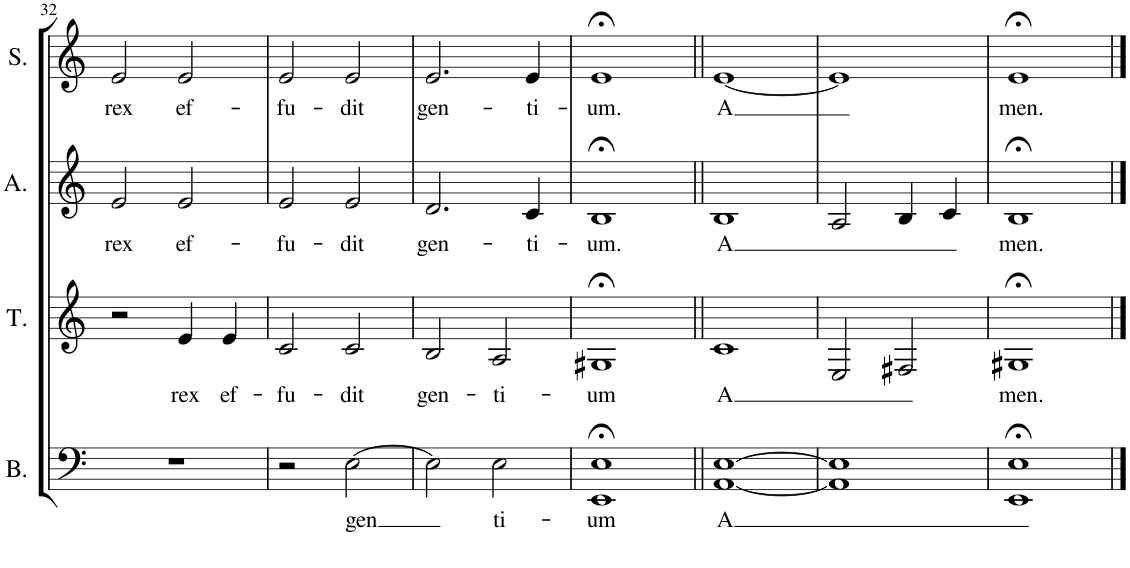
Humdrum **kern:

**kern	**text	**kern	**text	**kern	**text	**kern	**text
*part4	*part4	*part3	*part3	*part2	*part2	*part1	*part1
*staff4	*staff4	*staff3	*staff3	*staff2	*staff2	*staff1	*staff1
*I"Bas.	*	*I"Ténor	*	*I"Alto	*	*I"Sop.	*
*I'B.	*	*I'T.	*	*I'A.	*	*I'S.	*
!!LO:PB:g=z
*clefF4	*	*clefG2	*	*clefG2	*	*clefG2	*
*k[]	*	*k[]	*	*k[]	*	*k[]	*
*M2/2	*	*M2/2	*	*M2/2	*	*M2/2	*
*met(c|)	*	*met(c|)	*	*met(c|)	*	*met(c|)	*
=32	=32	=32	=32	=32	=32	=32	=32
!	!	!	!	!	!LO:LY:b	!	!LO:LY:b
1r	.	2r	.	2e/	rex	2e/	rex
!	!	!	!LO:LY:b	!	!LO:LY:b	!	!LO:LY:b
.	.	4e/	rex	2e/	ef-	2e/	ef-
!	!	!	!LO:LY:b	!	!	!	!
.	.	4e/	ef-	.	.	.	.
=33	=33	=33	=33	=33	=33	=33	=33
!	!	!	!LO:LY:b	!	!LO:LY:b	!	!LO:LY:b
2r	.	2c/	-fu-	2e/	-fu-	2e/	-fu-
!	!LO:LY:b	!	!LO:LY:b	!	!LO:LY:b	!	!LO:LY:b
[2E\	gen	2c/	-dit	2e/	-dit	2e/	-dit
=34	=34	=34	=34	=34	=34	=34	=34
!	!	!	!LO:LY:b	!	!LO:LY:b	!	!LO:LY:b
2E\]	.	2B/	gen-	2.d/	gen-	2.e/	gen-
!	!LO:LY:b	!	!LO:LY:b	!	!	!	!
2E\	ti-	2A/	-ti-	.	.	.	.
!	!	!	!	!	!LO:LY:b	!	!LO:LY:b
.	.	.	.	4c/	-ti-	4e/	-ti-
=35	=35	=35	=35	=35	=35	=35	=35
!	!LO:LY:b	!	!LO:LY:b	!	!LO:LY:b	!	!LO:LY:b
1EE;< 1E;<	-um	1G#X;<	-um	1B;<	-um.	1e;<	-um.
=36||	=36||	=36||	=36||	=36||	=36||	=36||	=36||
!	!LO:LY:b	!	!LO:LY:b	!	!LO:LY:b	!	!LO:LY:b
[1AA [1E	A	1c	A	1B	A	[1e	A
=37	=37	=37	=37	=37	=37	=37	=37
1AA] 1E]	.	2E/	.	2A/	.	1e]	.
.	.	2F#X/	.	4B/	.	.	.
.	.	.	.	4c/	.	.	.
=38	=38	=38	=38	=38	=38	=38	=38
!	!	!	!LO:LY:b	!	!LO:LY:b	!	!LO:LY:b
1EE;< 1E;<	.	1G#X;<	men.	1B;<	men.	1e;<	men.
==	==	==	==	==	==	==	==
*-	*-	*-	*-	*-	*-	*-	*-
